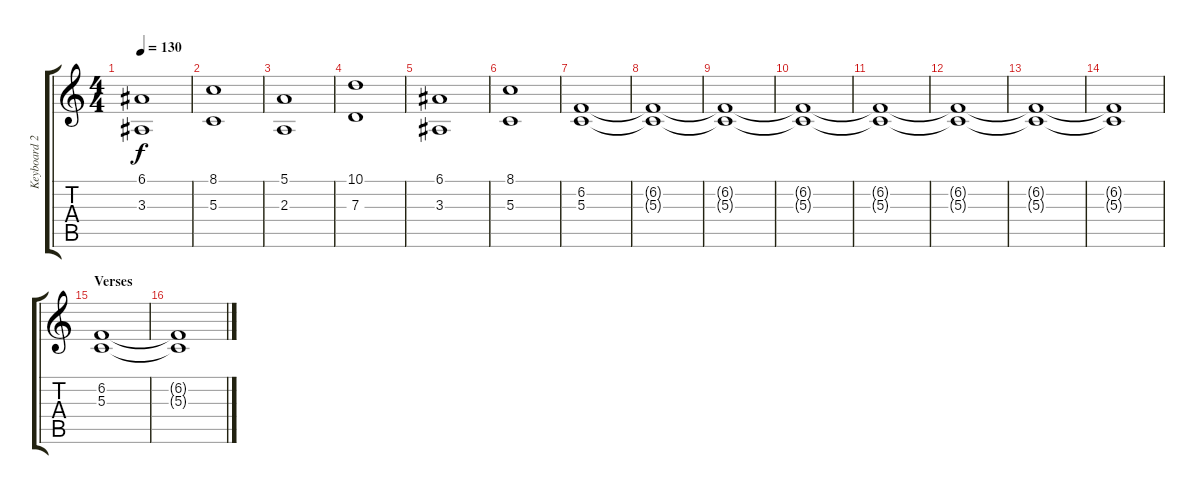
\track ("Keyboard 2" "Keyboard 2") {instrument stringensemble1}
\staff {score tabs}
\tuning (E4 B3 G3 D3 A2 E2) {hide}
\ts (4 4)
\tempo 130
\clef g2
\ks c
(6.1 3.3).1{dy f} |
(8.1 5.3).1 |
(5.1 2.3).1 |
(10.1 7.3).1 |
(6.1 3.3).1 |
(8.1 5.3).1 |
(6.2 5.3).1{volume 9} |
(6.2{t} 5.3{t}).1 |
(6.2{t} 5.3{t}).1 |
(6.2{t} 5.3{t}).1 |
(6.2{t} 5.3{t}).1 |
(6.2{t} 5.3{t}).1 |
(6.2{t} 5.3{t}).1 |
(6.2{t} 5.3{t}).1 |
\section ("" "Verses")
(6.2 5.3).1 |
(6.2{t} 5.3{t}).1
